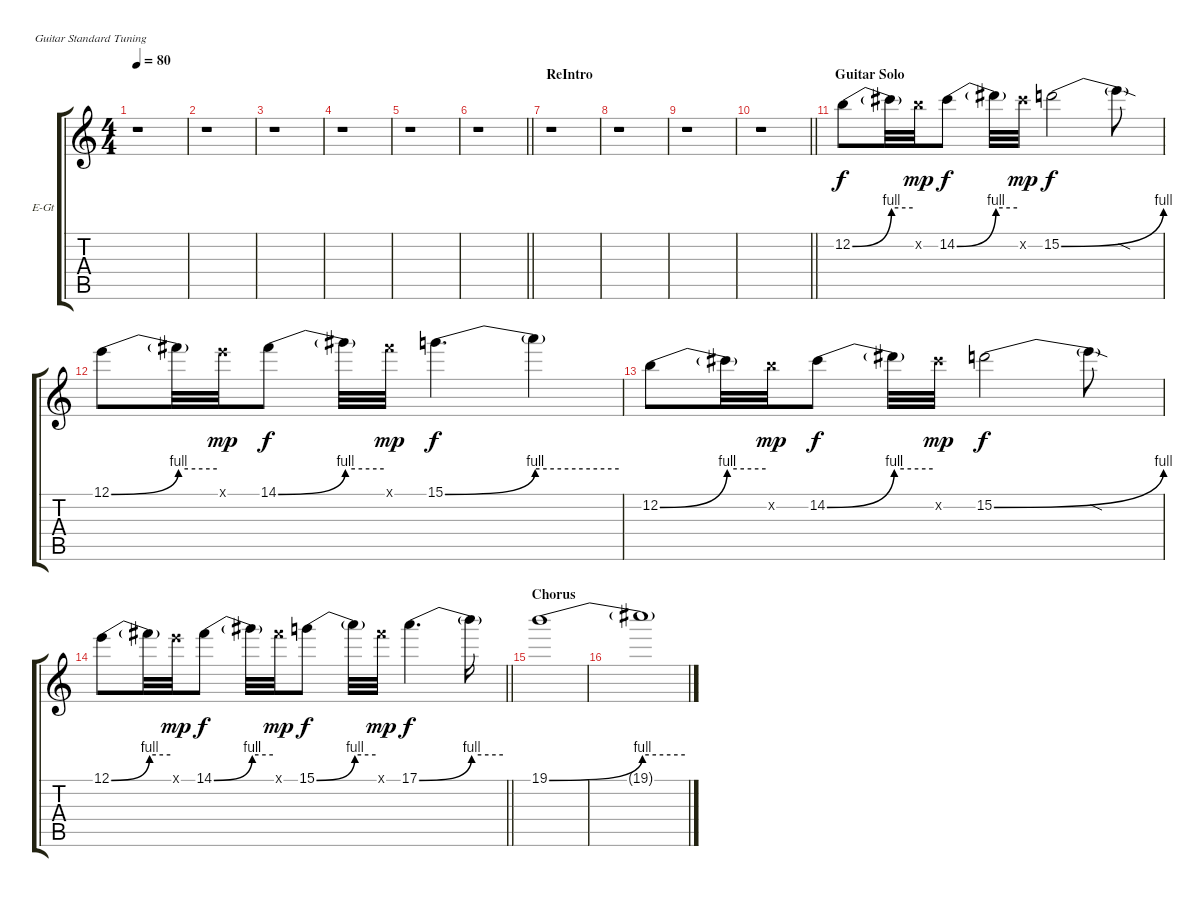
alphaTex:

\bracketExtendMode groupsimilarinstruments
\firstSystemTrackNameOrientation horizontal
\otherSystemsTrackNameOrientation horizontal
\track ("Solo Guitar" "E-Gt") {instrument distortionguitar}
\staff {score tabs}
\tuning (E4 B3 G3 D3 A2 E2)
\ts (4 4)
\tempo 80
\clef g2
\ks c
r.1{dy f} |
r.1 |
r.1 |
r.1 |
r.1 |
\barLineRight lightlight
r.1 |
\section ("" "ReIntro")
r.1 |
r.1 |
r.1 |
\barLineRight lightlight
r.1 |
\section ("" "Guitar Solo")
12.2{be (bend 0 0 60 4)}.8 12.2{be (hold 0 4 60 4) t}.32 12.2{x}.32{dy mp} 14.2{be (bend 0 0 60 4)}.8{dy f} 14.2{be (hold 0 4 60 4) t}.32 14.2{x}.32{dy mp} 15.2{be (bend 0 0 60 4)}.2{dy f} 15.2{sod t}.8 |
12.1{be (bend 0 0 60 4)}.8 12.1{be (hold 0 4 60 4) t}.32 12.1{x}.32{dy mp} 14.1{be (bend 0 0 60 4)}.8{dy f} 14.1{be (hold 0 4 60 4) t}.32 14.1{x}.32{dy mp} 15.1{be (bend 0 0 60 4)}.4{d dy f} 15.1{be (hold 0 4 60 4) t}.4 |
12.2{be (bend 0 0 60 4)}.8 12.2{be (hold 0 4 60 4) t}.32 12.2{x}.32{dy mp} 14.2{be (bend 0 0 60 4)}.8{dy f} 14.2{be (hold 0 4 60 4) t}.32 14.2{x}.32{dy mp} 15.2{be (bend 0 0 60 4)}.2{dy f} 15.2{sod t}.8 |
\barLineRight lightlight
12.1{be (bend 0 0 60 4)}.8 12.1{be (hold 0 4 60 4) t}.32 12.1{x}.32{dy mp} 14.1{be (bend 0 0 60 4)}.8{dy f} 14.1{be (hold 0 4 60 4) t}.32 14.1{x}.32{dy mp} 15.1{be (bend 0 0 60 4)}.8{dy f} 15.1{be (hold 0 4 60 4) t}.32 14.1{x}.32{dy mp} 17.1{be (bend 0 0 60 4)}.4{d dy f} 17.1{be (hold 0 4 60 4) t}.16 |
\section ("" "Chorus")
19.1{be (bend 0 0 60 4)}.1 |
19.1{be (hold 0 4 60 4) t}.1
